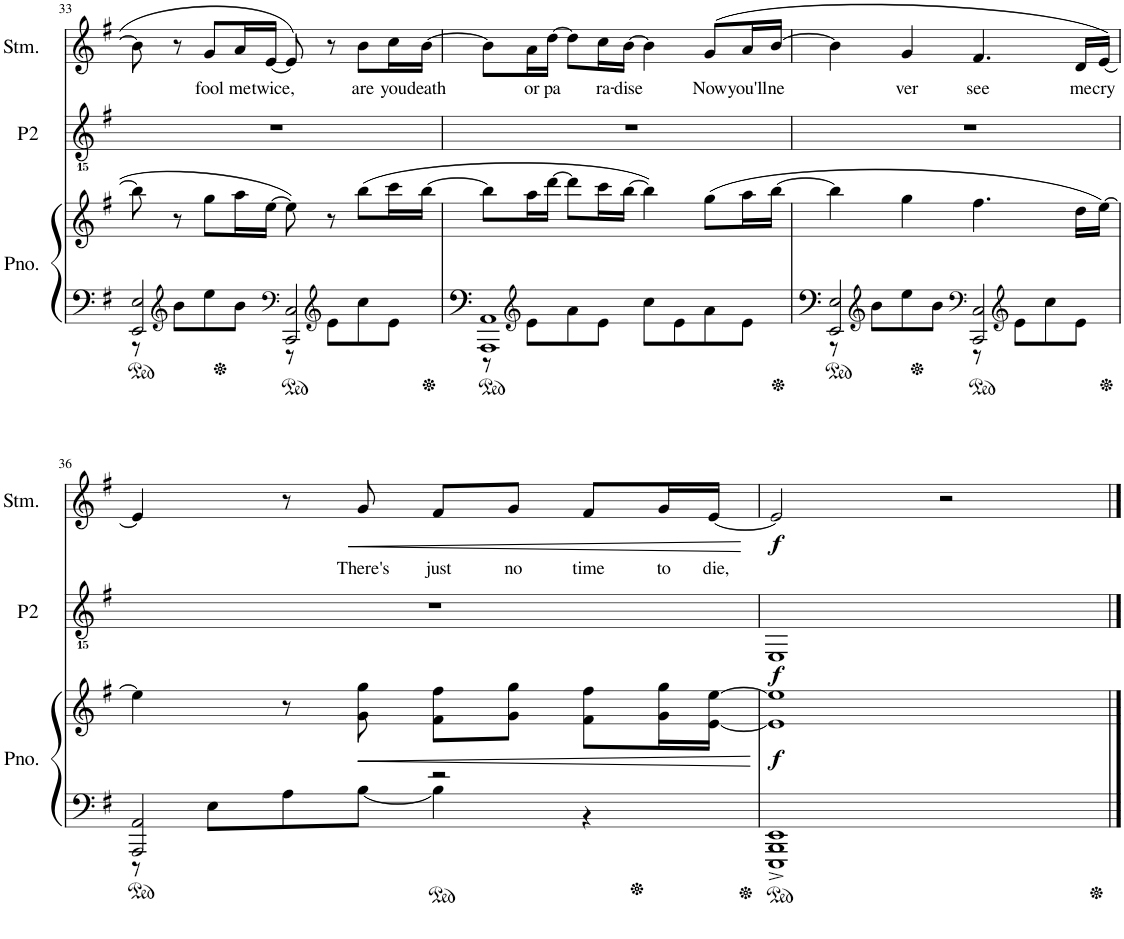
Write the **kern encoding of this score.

**kern	**kern	**dynam	**kern	**dynam	**kern	**text	**dynam
*part3	*part3	*part3	*part2	*part2	*part1	*part1	*part1
*staff4	*staff3	*staff3/4	*staff2	*staff2	*staff1	*staff1	*staff1
*I"Piano	*	*	*I"Partij 2	*	*I"Stem	*	*
*I'Pno.	*	*	*I'P2	*	*I'Stm.	*	*
!!LO:PB:g=z
*clefG2	*clefG2	*	*clefGvv2	*	*clefG2	*	*
*k[f#]	*k[f#]	*	*k[f#]	*	*k[f#]	*	*
*M4/4	*M4/4	*	*M4/4	*	*M4/4	*	*
*met(c)	*met(c)	*	*met(c)	*	*met(c)	*	*
=33	=33	=33	=33	=33	=33	=33	=33
*^	*	*	*	*	*	*	*
2EE/ 2E/	8r	8bb\]	.	1r	.	8b\]	.	.
*clefG2	*	*	*	*	*	*	*	*
.	8b\L	8r	.	.	.	8r	.	.
!	!	!	!	!	!	!	!LO:LY:b	!
.	8ee\	8gg\L	.	.	.	8g/L	fool	.
!	!	!	!	!	!	!	!LO:LY:b	!
.	8b\J	16aa\L	.	.	.	16a/L	me	.
!	!	!	!	!	!	!	!LO:LY:b	!
.	.	[16ee\JJ	.	.	.	[16e/JJ	twice,	.
*clefF4	*	*	*	*	*	*	*	*
2CC/ 2C/	8r	8ee\]	.	.	.	8e/]	.	.
*clefG2	*	*	*	*	*	*	*	*
.	8e\L	8r	.	.	.	8r	.	.
!	!	!	!	!	!	!	!LO:LY:b	!
.	8cc\	(8bb\L	.	.	.	8b\L	are	.
!	!	!	!	!	!	!	!LO:LY:b	!
.	8e\J	16ccc\L	.	.	.	16cc\L	you	.
!	!	!	!	!	!	!	!LO:LY:b	!
.	.	[16bb\JJ	.	.	.	[16b\JJ	death	.
=34	=34	=34	=34	=34	=34	=34	=34	=34
1AAA 1AA	8r	8bb\L]	.	1r	.	8b\L]	.	.
*clefG2	*	*	*	*	*	*	*	*
!	!	!	!	!	!	!	!LO:LY:b	!
.	8e\L	16aa\L	.	.	.	16a\L	or	.
!	!	!	!	!	!	!	!LO:LY:b	!
.	.	[16ddd\JJ	.	.	.	[16dd\JJ	pa	.
.	8a\	8ddd\L]	.	.	.	8dd\L]	.	.
!	!	!	!	!	!	!	!LO:LY:b	!
.	8e\J	16ccc\L	.	.	.	16cc\L	ra-	.
!	!	!	!	!	!	!	!LO:LY:b	!
.	.	[16bb\JJ	.	.	.	[16b\JJ	-dise	.
.	8cc\L	4bb\])	.	.	.	4b\]	.	.
.	8e\	.	.	.	.	.	.	.
!	!	!	!	!	!	!	!LO:LY:b	!
.	8a\	(8gg\L	.	.	.	(8g/L	Now	.
!	!	!	!	!	!	!	!LO:LY:b	!
.	8e\J	16aa\L	.	.	.	16a/L	you'll	.
!	!	!	!	!	!	!	!LO:LY:b	!
.	.	[16bb\JJ	.	.	.	[16b/JJ	ne	.
=35	=35	=35	=35	=35	=35	=35	=35	=35
2EE/ 2E/	8r	4bb\]	.	1r	.	4b\]	.	.
*clefG2	*	*	*	*	*	*	*	*
.	8b\L	.	.	.	.	.	.	.
!	!	!	!	!	!	!	!LO:LY:b	!
.	8ee\	4gg\	.	.	.	4g/	ver	.
.	8b\J	.	.	.	.	.	.	.
*clefF4	*	*	*	*	*	*	*	*
!	!	!	!	!	!	!	!LO:LY:b	!
2CC/ 2C/	8r	4.ff#\	.	.	.	4.f#/	see	.
*clefG2	*	*	*	*	*	*	*	*
.	8e\L	.	.	.	.	.	.	.
.	8cc\	.	.	.	.	.	.	.
!	!	!	!	!	!	!	!LO:LY:b	!
.	8e\J	16dd\LL	.	.	.	16d/LL	me	.
!	!	!	!	!	!	!	!LO:LY:b	!
.	.	[16ee\JJ)	.	.	.	[16e/JJ)	cry	.
!!LO:LB:g=z
=36	=36	=36	=36	=36	=36	=36	=36	=36
2AAA/ 2AA/	8r	4ee\]	.	1r	.	4e/]	.	.
.	8E\L	.	.	.	.	.	.	.
.	8A\	8r	.	.	.	8r	.	.
!	!	!	!LO:HP:b	!	!	!	!LO:LY:b	!LO:HP:b
.	[8B\J	8g\ 8gg\	<	.	.	8g/	There's	<
!	!	!	!	!	!	!	!LO:LY:b	!
2r	4B\]	8f#\ 8ff#\L	.	.	.	8f#/L	just	.
!	!	!	!	!	!	!	!LO:LY:b	!
.	.	8g\ 8gg\J	.	.	.	8g/J	no	.
!	!	!	!	!	!	!	!LO:LY:b	!
.	4r	8f#\ 8ff#\L	.	.	.	8f#/L	time	.
!	!	!	!	!	!	!	!LO:LY:b	!
.	.	16g\ 16gg\L	.	.	.	16g/L	to	.
!	!	!	!	!	!	!	!LO:LY:b	!
.	.	[16e\ [16ee\JJ	.	.	.	[16e/JJ	die,	.
*v	*v	*	*	*	*	*	*	*
.	.	[	.	.	.	.	[
=37	=37	=37	=37	=37	=37	=37	=37
!	!	!LO:DY:b	!	!LO:DY:b	!	!	!LO:DY:b
1EEE^ 1BBB^ 1EE^	1e] 1ee]	f	1EEE	f	2e/]	.	f
.	.	.	.	.	2r	.	.
==	==	==	==	==	==	==	==
*-	*-	*-	*-	*-	*-	*-	*-
